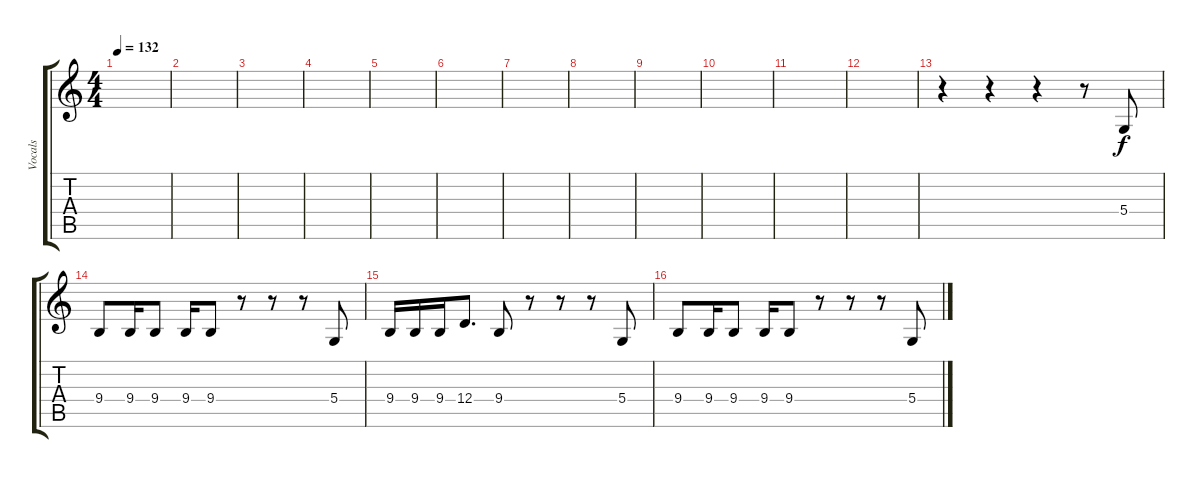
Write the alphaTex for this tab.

\track ("Vocals" "Vocals") {instrument musicbox}
\staff {score tabs}
\tuning (E4 B3 G3 D3 A2 E2) {hide}
\ts (4 4)
\tempo 132
\clef g2
\ks c
|
|
|
|
|
|
|
|
|
|
|
|
r.4 r.4 r.4 r.8 5.4.8 |
9.4.8 9.4.16 9.4.8 9.4.16 9.4.8 r.8 r.8 r.8 5.4.8 |
9.4.16 9.4.16 9.4.16 12.4.8{d} 9.4.8 r.8 r.8 r.8 5.4.8 |
9.4.8 9.4.16 9.4.8 9.4.16 9.4.8 r.8 r.8 r.8 5.4.8
